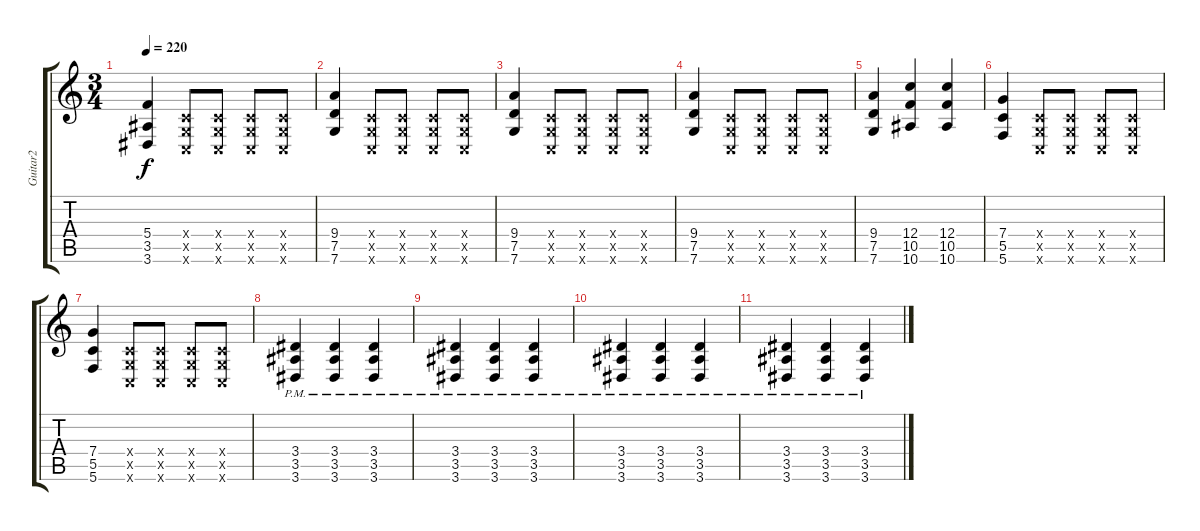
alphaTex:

\track ("Guitar2" "Guitar2") {instrument distortionguitar}
\staff {score tabs}
\tuning (D4 A3 F3 C3 G2 C2) {hide}
\ts (3 4)
\tempo 220
\clef g2
\ks c
(5.4 3.5 3.6).4{dy f} (0.4{x} 0.5{x} 0.6{x}).8 (0.4{x} 0.5{x} 0.6{x}).8 (0.4{x} 0.5{x} 0.6{x}).8 (0.4{x} 0.5{x} 0.6{x}).8 |
(9.4 7.5 7.6).4 (0.4{x} 0.5{x} 0.6{x}).8 (0.4{x} 0.5{x} 0.6{x}).8 (0.4{x} 0.5{x} 0.6{x}).8 (0.4{x} 0.5{x} 0.6{x}).8 |
(9.4 7.5 7.6).4 (0.4{x} 0.5{x} 0.6{x}).8 (0.4{x} 0.5{x} 0.6{x}).8 (0.4{x} 0.5{x} 0.6{x}).8 (0.4{x} 0.5{x} 0.6{x}).8 |
(9.4 7.5 7.6).4 (0.4{x} 0.5{x} 0.6{x}).8 (0.4{x} 0.5{x} 0.6{x}).8 (0.4{x} 0.5{x} 0.6{x}).8 (0.4{x} 0.5{x} 0.6{x}).8 |
(9.4 7.5 7.6).4 (12.4 10.5 10.6).4 (12.4 10.5 10.6).4 |
(7.4 5.5 5.6).4 (0.4{x} 0.5{x} 0.6{x}).8 (0.4{x} 0.5{x} 0.6{x}).8 (0.4{x} 0.5{x} 0.6{x}).8 (0.4{x} 0.5{x} 0.6{x}).8 |
(7.4 5.5 5.6).4 (0.4{x} 0.5{x} 0.6{x}).8 (0.4{x} 0.5{x} 0.6{x}).8 (0.4{x} 0.5{x} 0.6{x}).8 (0.4{x} 0.5{x} 0.6{x}).8 |
(3.4{pm} 3.5{pm} 3.6{pm}).4 (3.4{pm} 3.5{pm} 3.6{pm}).4 (3.4{pm} 3.5{pm} 3.6{pm}).4 |
(3.4{pm} 3.5{pm} 3.6{pm}).4 (3.4{pm} 3.5{pm} 3.6{pm}).4 (3.4{pm} 3.5{pm} 3.6{pm}).4 |
(3.4{pm} 3.5{pm} 3.6{pm}).4 (3.4{pm} 3.5{pm} 3.6{pm}).4 (3.4{pm} 3.5{pm} 3.6{pm}).4 |
(3.4{pm} 3.5{pm} 3.6{pm}).4 (3.4{pm} 3.5{pm} 3.6{pm}).4 (3.4{pm} 3.5{pm} 3.6{pm}).4
